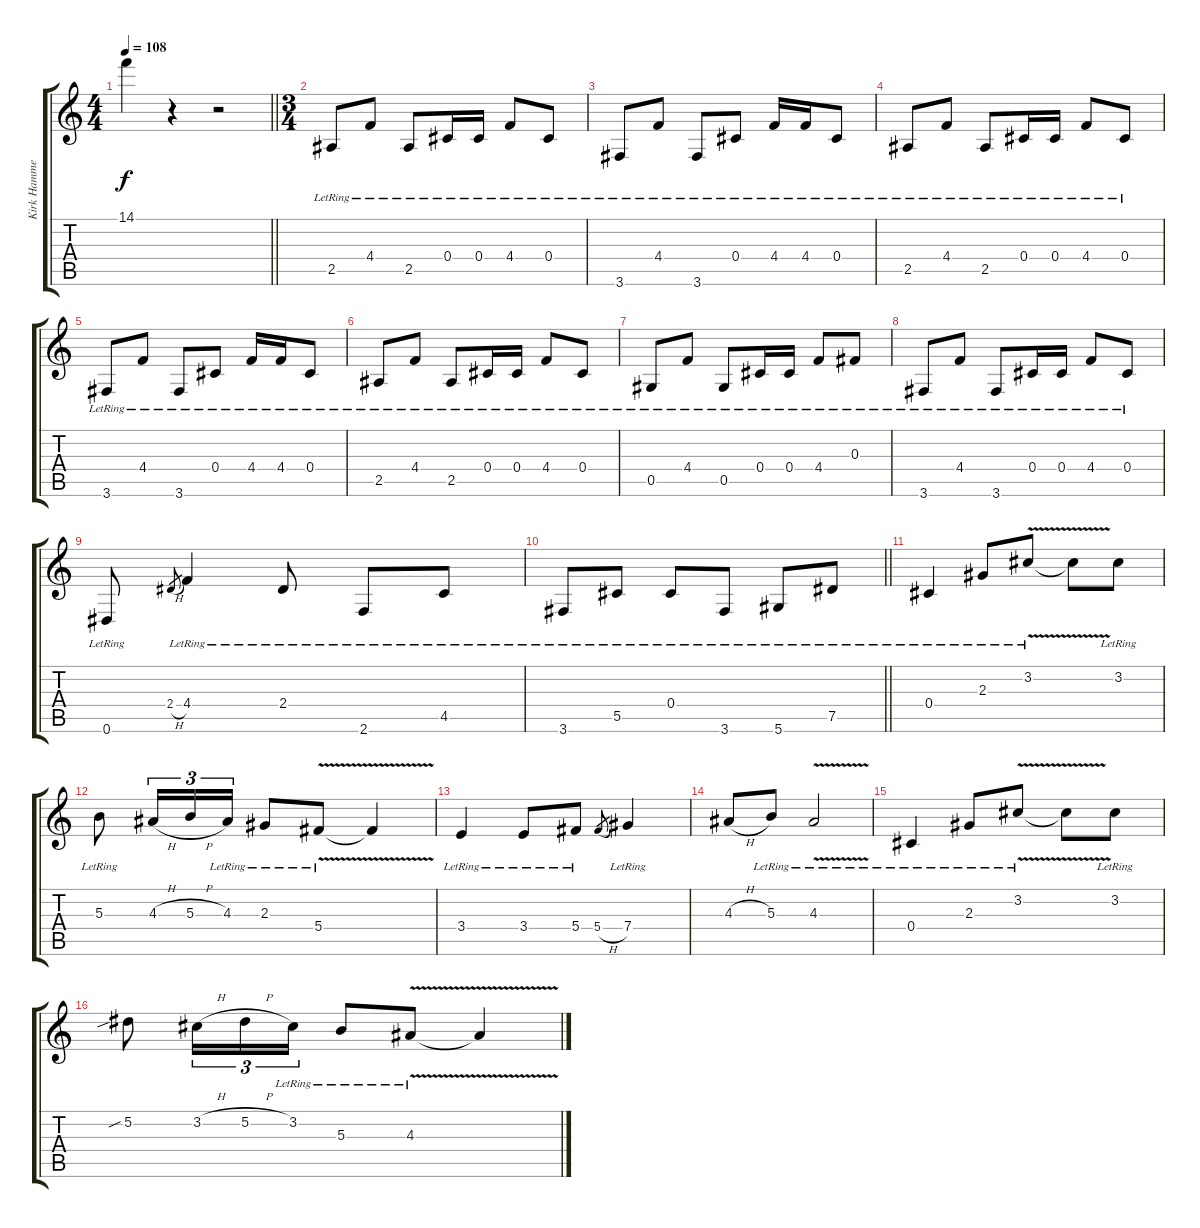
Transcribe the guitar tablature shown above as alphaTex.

\track ("Kirk Hammet" "Kirk Hamme") {instrument electricguitarclean}
\staff {score tabs}
\tuning (Eb4 Bb3 Gb3 Db3 Ab2 Eb2) {hide}
\ts (4 4)
\tempo 108
\clef g2
\barLineRight lightlight
\ks c
14.1{t}.4{dy f} r.4 r.2 |
\ts (3 4)
2.5{lr}.8 4.4{lr}.8 2.5{lr}.8 0.4{lr}.16 0.4{lr}.16 4.4{lr}.8 0.4{lr}.8 |
3.6{lr}.8 4.4{lr}.8 3.6{lr}.8 0.4{lr}.8 4.4{lr}.16 4.4{lr}.16 0.4{lr}.8 |
2.5{lr}.8 4.4{lr}.8 2.5{lr}.8 0.4{lr}.16 0.4{lr}.16 4.4{lr}.8 0.4{lr}.8 |
3.6{lr}.8 4.4{lr}.8 3.6{lr}.8 0.4{lr}.8 4.4{lr}.16 4.4{lr}.16 0.4{lr}.8 |
2.5{lr}.8 4.4{lr}.8 2.5{lr}.8 0.4{lr}.16 0.4{lr}.16 4.4{lr}.8 0.4{lr}.8 |
0.5{lr}.8 4.4{lr}.8 0.5{lr}.8 0.4{lr}.16 0.4{lr}.16 4.4{lr}.8 0.3{lr}.8 |
3.6{lr}.8 4.4{lr}.8 3.6{lr}.8 0.4{lr}.16 0.4{lr}.16 4.4{lr}.8 0.4{lr}.8 |
0.6{lr}.8 2.4{h}.8{gr} 4.4{lr}.4 2.4{lr}.8 2.6{lr}.8 4.5{lr}.8 |
\barLineRight lightlight
3.6{lr}.8 5.5{lr}.8 0.4{lr}.8 3.6{lr}.8 5.6{lr}.8 7.5{lr}.8 |
0.4{lr}.4 2.3{lr}.8 3.2{v lr}.8 3.2{t}.8 3.2{lr}.8 |
5.3{lr}.8 4.3{h}.16{tu (3 2)} 5.3{h}.16{tu (3 2)} 4.3{lr}.16{tu (3 2)} 2.3{lr}.8 5.4{v lr}.8 5.4{t}.4 |
3.4{lr}.4 3.4{lr}.8 5.4{lr}.8 5.4{h}.8{gr} 7.4{lr}.4 |
4.3{h}.8 5.3{lr}.8 4.3{v lr}.2 |
0.4{lr}.4 2.3{lr}.8 3.2{v lr}.8 3.2{t}.8 3.2{lr}.8 |
5.2{sib}.8 3.2{h}.16{tu (3 2)} 5.2{h}.16{tu (3 2)} 3.2{lr}.16{tu (3 2)} 5.3{lr}.8 4.3{v lr}.8 4.3{t}.4
